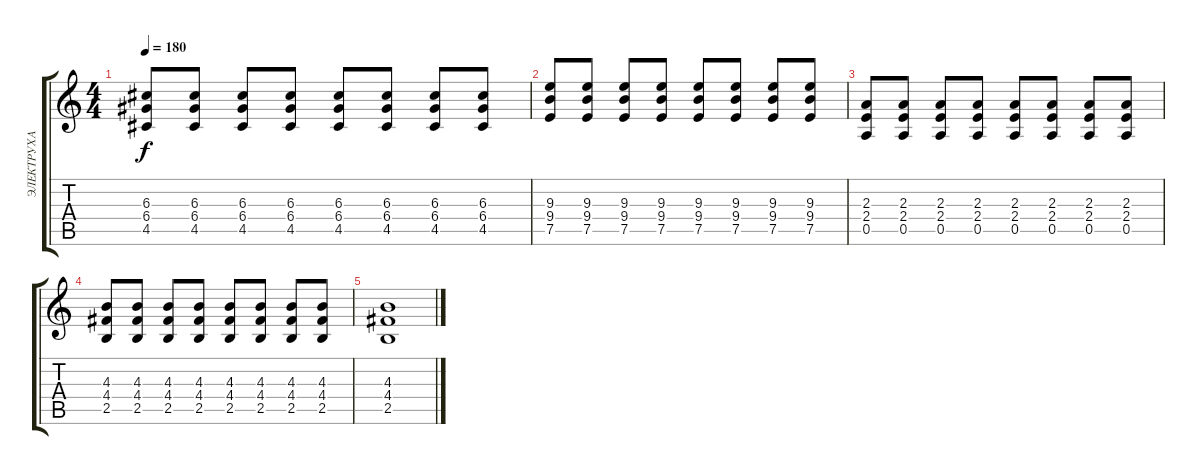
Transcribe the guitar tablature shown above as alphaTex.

\track ("ЭЛЕКТРУХА" "ЭЛЕКТРУХА") {instrument overdrivenguitar}
\staff {score tabs}
\tuning (E4 B3 G3 D3 A2 E2) {hide}
\ts (4 4)
\tempo 180
\clef g2
\ks c
(6.3 6.4 4.5).8{dy f} (6.3 6.4 4.5).8 (6.3 6.4 4.5).8 (6.3 6.4 4.5).8 (6.3 6.4 4.5).8 (6.3 6.4 4.5).8 (6.3 6.4 4.5).8 (6.3 6.4 4.5).8 |
(9.3 9.4 7.5).8 (9.3 9.4 7.5).8 (9.3 9.4 7.5).8 (9.3 9.4 7.5).8 (9.3 9.4 7.5).8 (9.3 9.4 7.5).8 (9.3 9.4 7.5).8 (9.3 9.4 7.5).8 |
(2.3 2.4 0.5).8 (2.3 2.4 0.5).8 (2.3 2.4 0.5).8 (2.3 2.4 0.5).8 (2.3 2.4 0.5).8 (2.3 2.4 0.5).8 (2.3 2.4 0.5).8 (2.3 2.4 0.5).8 |
(4.3 4.4 2.5).8 (4.3 4.4 2.5).8 (4.3 4.4 2.5).8 (4.3 4.4 2.5).8 (4.3 4.4 2.5).8 (4.3 4.4 2.5).8 (4.3 4.4 2.5).8 (4.3 4.4 2.5).8 |
(4.3 4.4 2.5).1
